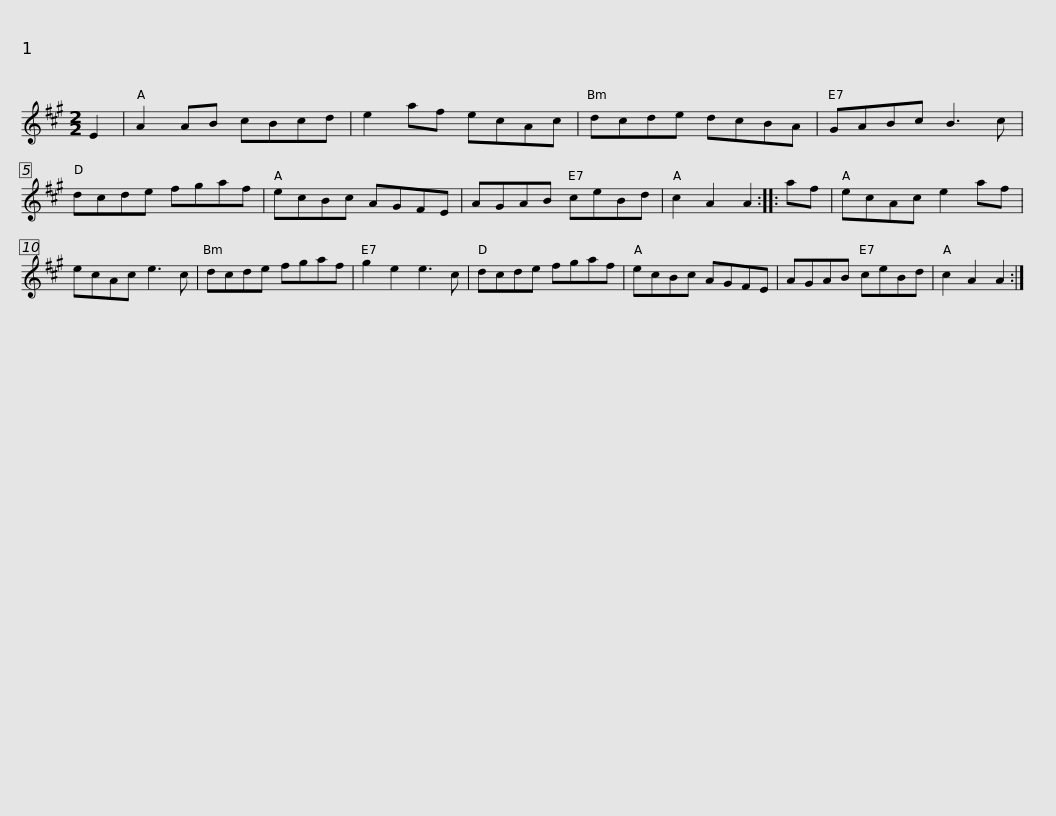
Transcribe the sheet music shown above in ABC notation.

X:1
L:1/8
M:2/2
I:linebreak $
K:A
V:1 treble
V:1
 E2 | A2 AB cBcd | e2 af ecAc | dcde dcBA | GABc B3 c | %5
 dcde fgaf |$ ecBc AGFE | AGAB ceBd | c2 A2 A2 :: af | %10
 ecAc e2 af | ecAc e3 c | dcde fgaf |$ g2 e2 e3 c | dcde fgaf | %15
 ecBc AGFE | AGAB ceBd | c2 A2 A2 :| %18
